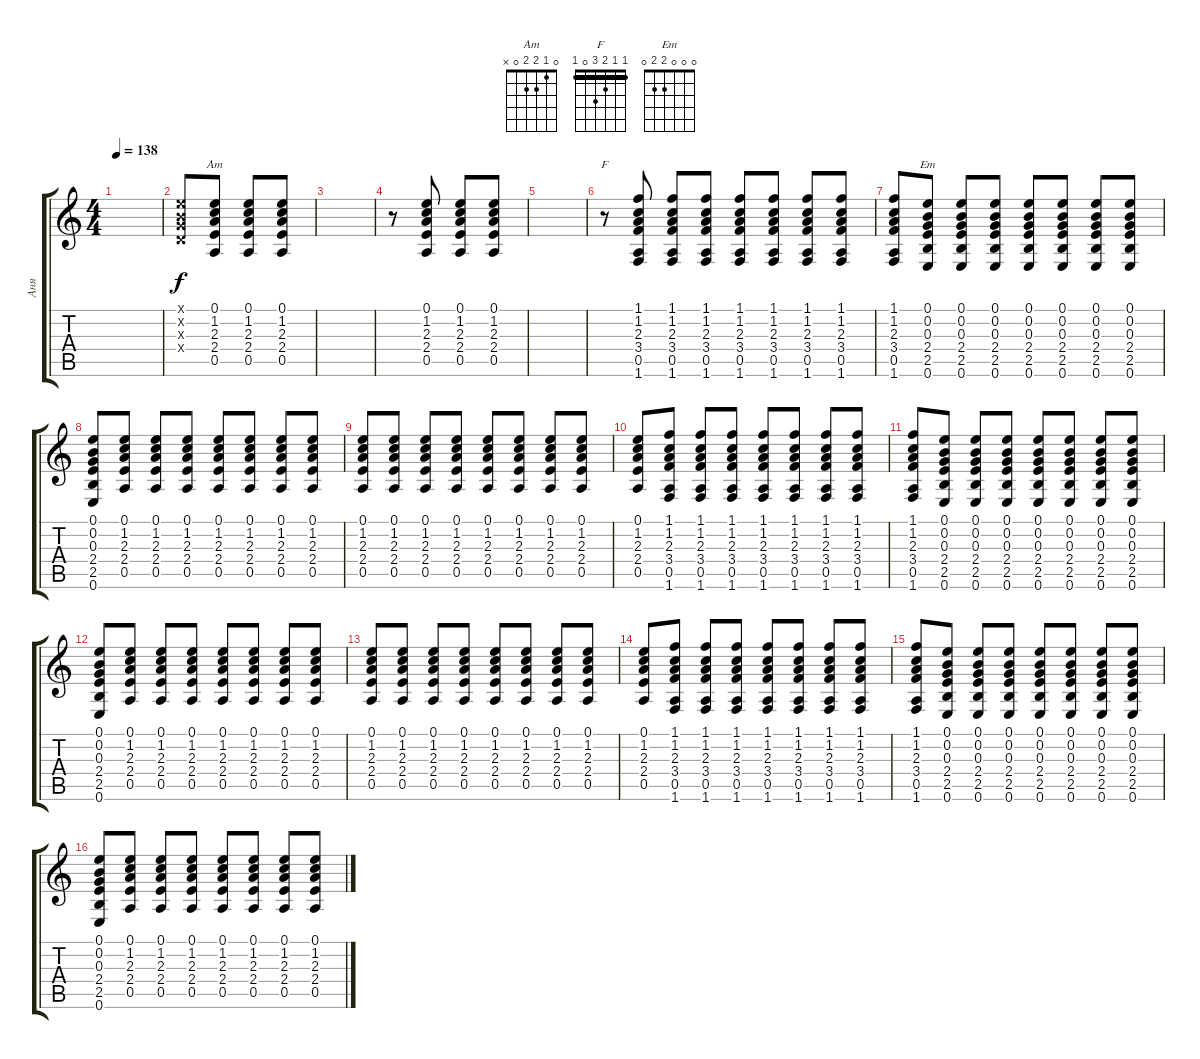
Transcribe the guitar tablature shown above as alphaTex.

\track ("Аня" "Аня") {instrument acousticguitarsteel}
\staff {score tabs}
\tuning (E4 B3 G3 D3 A2 E2) {hide}
\chord ("Am" 0 1 2 2 0 x)
\chord ("F" 1 1 2 3 0 1) {barre 1}
\chord ("Em" 0 0 0 2 2 0)
\ts (4 4)
\tempo 138
\clef g2
\ks c
|
(0.1{x} 0.2{x} 0.3{x} 0.4{x}).8 (0.1 1.2 2.3 2.4 0.5).8{ch "Am"} (0.1 1.2 2.3 2.4 0.5).8 (0.1 1.2 2.3 2.4 0.5).8 |
|
r.8 (0.1 1.2 2.3 2.4 0.5).8 (0.1 1.2 2.3 2.4 0.5).8 (0.1 1.2 2.3 2.4 0.5).8 |
|
r.8{ch "F"} (1.1 1.2 2.3 3.4 0.5 1.6).8 (1.1 1.2 2.3 3.4 0.5 1.6).8 (1.1 1.2 2.3 3.4 0.5 1.6).8 (1.1 1.2 2.3 3.4 0.5 1.6).8 (1.1 1.2 2.3 3.4 0.5 1.6).8 (1.1 1.2 2.3 3.4 0.5 1.6).8 (1.1 1.2 2.3 3.4 0.5 1.6).8 |
(1.1 1.2 2.3 3.4 0.5 1.6).8 (0.1 0.2 0.3 2.4 2.5 0.6).8{ch "Em"} (0.1 0.2 0.3 2.4 2.5 0.6).8 (0.1 0.2 0.3 2.4 2.5 0.6).8 (0.1 0.2 0.3 2.4 2.5 0.6).8 (0.1 0.2 0.3 2.4 2.5 0.6).8 (0.1 0.2 0.3 2.4 2.5 0.6).8 (0.1 0.2 0.3 2.4 2.5 0.6).8 |
(0.1 0.2 0.3 2.4 2.5 0.6).8 (0.1 1.2 2.3 2.4 0.5).8 (0.1 1.2 2.3 2.4 0.5).8 (0.1 1.2 2.3 2.4 0.5).8 (0.1 1.2 2.3 2.4 0.5).8 (0.1 1.2 2.3 2.4 0.5).8 (0.1 1.2 2.3 2.4 0.5).8 (0.1 1.2 2.3 2.4 0.5).8 |
(0.1 1.2 2.3 2.4 0.5).8 (0.1 1.2 2.3 2.4 0.5).8 (0.1 1.2 2.3 2.4 0.5).8 (0.1 1.2 2.3 2.4 0.5).8 (0.1 1.2 2.3 2.4 0.5).8 (0.1 1.2 2.3 2.4 0.5).8 (0.1 1.2 2.3 2.4 0.5).8 (0.1 1.2 2.3 2.4 0.5).8 |
(0.1 1.2 2.3 2.4 0.5).8 (1.1 1.2 2.3 3.4 0.5 1.6).8 (1.1 1.2 2.3 3.4 0.5 1.6).8 (1.1 1.2 2.3 3.4 0.5 1.6).8 (1.1 1.2 2.3 3.4 0.5 1.6).8 (1.1 1.2 2.3 3.4 0.5 1.6).8 (1.1 1.2 2.3 3.4 0.5 1.6).8 (1.1 1.2 2.3 3.4 0.5 1.6).8 |
(1.1 1.2 2.3 3.4 0.5 1.6).8 (0.1 0.2 0.3 2.4 2.5 0.6).8 (0.1 0.2 0.3 2.4 2.5 0.6).8 (0.1 0.2 0.3 2.4 2.5 0.6).8 (0.1 0.2 0.3 2.4 2.5 0.6).8 (0.1 0.2 0.3 2.4 2.5 0.6).8 (0.1 0.2 0.3 2.4 2.5 0.6).8 (0.1 0.2 0.3 2.4 2.5 0.6).8 |
(0.1 0.2 0.3 2.4 2.5 0.6).8 (0.1 1.2 2.3 2.4 0.5).8 (0.1 1.2 2.3 2.4 0.5).8 (0.1 1.2 2.3 2.4 0.5).8 (0.1 1.2 2.3 2.4 0.5).8 (0.1 1.2 2.3 2.4 0.5).8 (0.1 1.2 2.3 2.4 0.5).8 (0.1 1.2 2.3 2.4 0.5).8 |
(0.1 1.2 2.3 2.4 0.5).8 (0.1 1.2 2.3 2.4 0.5).8 (0.1 1.2 2.3 2.4 0.5).8 (0.1 1.2 2.3 2.4 0.5).8 (0.1 1.2 2.3 2.4 0.5).8 (0.1 1.2 2.3 2.4 0.5).8 (0.1 1.2 2.3 2.4 0.5).8 (0.1 1.2 2.3 2.4 0.5).8 |
(0.1 1.2 2.3 2.4 0.5).8 (1.1 1.2 2.3 3.4 0.5 1.6).8 (1.1 1.2 2.3 3.4 0.5 1.6).8 (1.1 1.2 2.3 3.4 0.5 1.6).8 (1.1 1.2 2.3 3.4 0.5 1.6).8 (1.1 1.2 2.3 3.4 0.5 1.6).8 (1.1 1.2 2.3 3.4 0.5 1.6).8 (1.1 1.2 2.3 3.4 0.5 1.6).8 |
(1.1 1.2 2.3 3.4 0.5 1.6).8 (0.1 0.2 0.3 2.4 2.5 0.6).8 (0.1 0.2 0.3 2.4 2.5 0.6).8 (0.1 0.2 0.3 2.4 2.5 0.6).8 (0.1 0.2 0.3 2.4 2.5 0.6).8 (0.1 0.2 0.3 2.4 2.5 0.6).8 (0.1 0.2 0.3 2.4 2.5 0.6).8 (0.1 0.2 0.3 2.4 2.5 0.6).8 |
(0.1 0.2 0.3 2.4 2.5 0.6).8 (0.1 1.2 2.3 2.4 0.5).8 (0.1 1.2 2.3 2.4 0.5).8 (0.1 1.2 2.3 2.4 0.5).8 (0.1 1.2 2.3 2.4 0.5).8 (0.1 1.2 2.3 2.4 0.5).8 (0.1 1.2 2.3 2.4 0.5).8 (0.1 1.2 2.3 2.4 0.5).8
